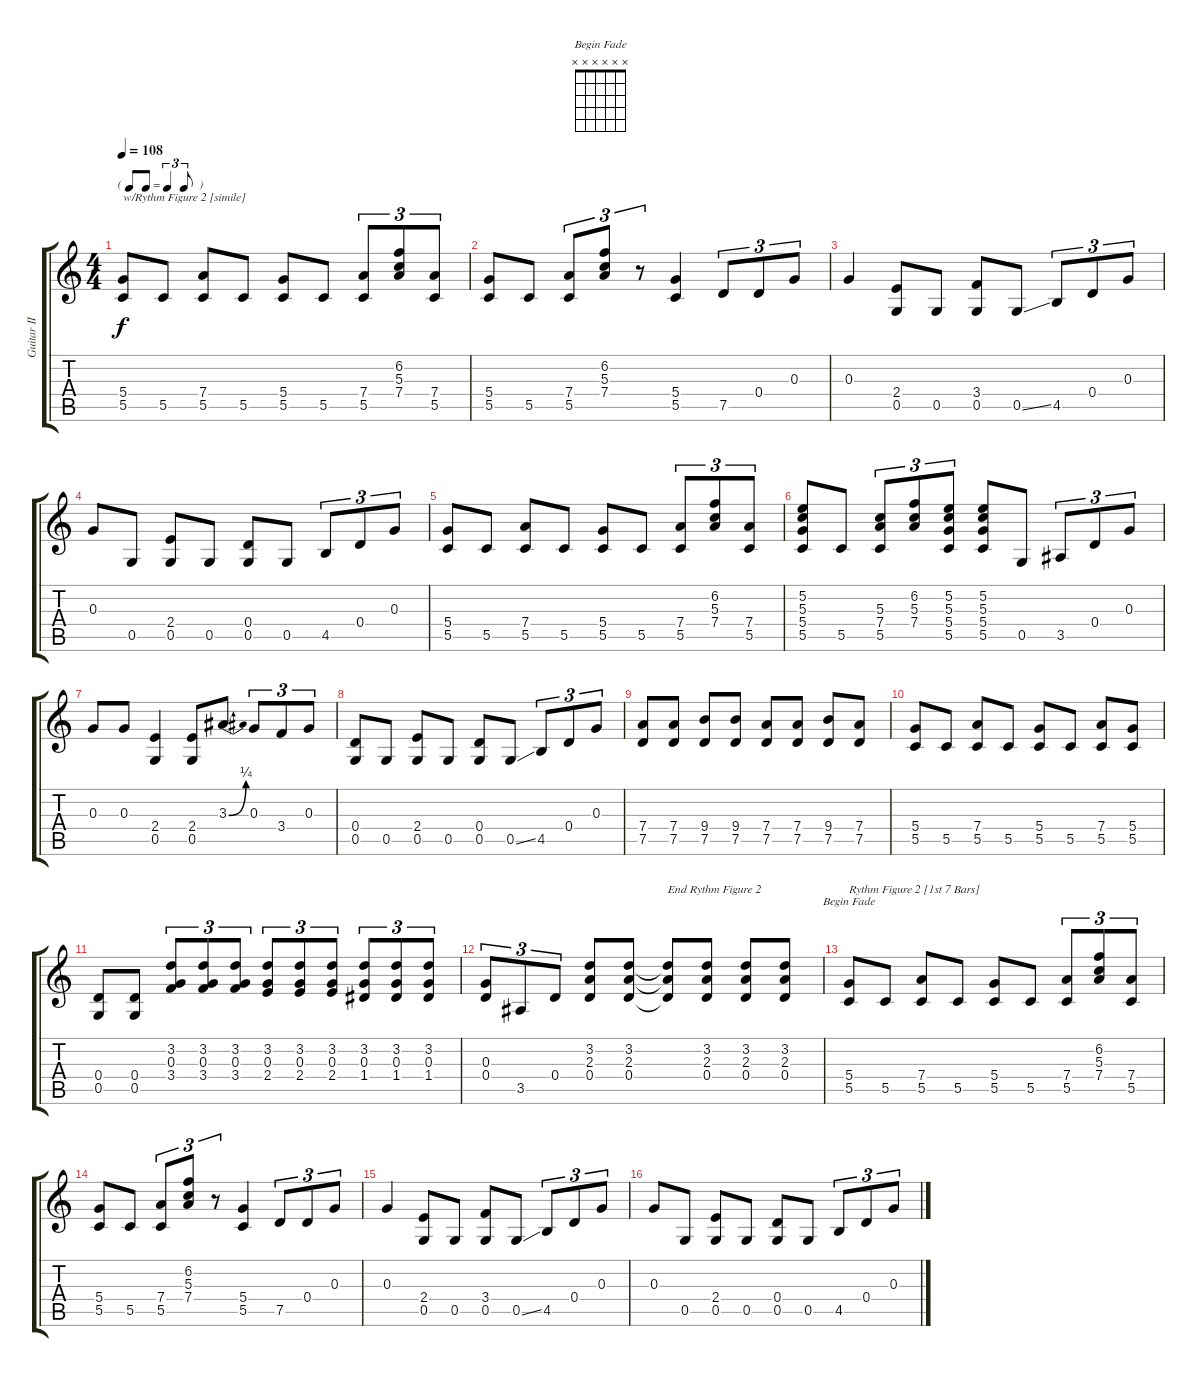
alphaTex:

\track ("Guitar II [Open G]" "Guitar II ") {instrument electricguitarclean}
\staff {score tabs}
\tuning (D4 B3 G3 D3 G2 D3) {hide}
\chord ("Begin Fade" x x x x x x)
\ts (4 4)
\tf triplet8th
\tempo 108
\clef g2
\ks c
(5.4 5.5).8{txt "w/Rythm Figure 2 [simile]" dy f} 5.5.8 (7.4 5.5).8 5.5.8 (5.4 5.5).8 5.5.8 (7.4 5.5).8{tu (3 2)} (6.2 5.3 7.4).8{tu (3 2)} (7.4 5.5).8{tu (3 2)} |
(5.4 5.5).8 5.5.8 (7.4 5.5).8{tu (3 2)} (6.2 5.3 7.4).8{tu (3 2)} r.8{tu (3 2)} (5.4 5.5).4 7.5.8{tu (3 2)} 0.4.8{tu (3 2)} 0.3.8{tu (3 2)} |
0.3.4 (2.4 0.5).8 0.5.8 (3.4 0.5).8 0.5{ss}.8 4.5.8{tu (3 2)} 0.4.8{tu (3 2)} 0.3.8{tu (3 2)} |
0.3.8 0.5.8 (2.4 0.5).8 0.5.8 (0.4 0.5).8 0.5.8 4.5.8{tu (3 2)} 0.4.8{tu (3 2)} 0.3.8{tu (3 2)} |
(5.4 5.5).8 5.5.8 (7.4 5.5).8 5.5.8 (5.4 5.5).8 5.5.8 (7.4 5.5).8{tu (3 2)} (6.2 5.3 7.4).8{tu (3 2)} (7.4 5.5).8{tu (3 2)} |
(5.2 5.3 5.4 5.5).8 5.5.8 (5.3 7.4 5.5).8{tu (3 2)} (6.2 5.3 7.4).8{tu (3 2)} (5.2 5.3 5.4 5.5).8{tu (3 2)} (5.2 5.3 5.4 5.5).8 0.5.8 3.5.8{tu (3 2)} 0.4.8{tu (3 2)} 0.3.8{tu (3 2)} |
0.3.8 0.3.8 (2.4 0.5).4 (2.4 0.5).8 3.3{be (bend 0 0 60 1)}.8 0.3.8{tu (3 2)} 3.4.8{tu (3 2)} 0.3.8{tu (3 2)} |
(0.4 0.5).8 0.5.8 (2.4 0.5).8 0.5.8 (0.4 0.5).8 0.5{ss}.8 4.5.8{tu (3 2)} 0.4.8{tu (3 2)} 0.3.8{tu (3 2)} |
(7.4 7.5).8 (7.4 7.5).8 (9.4 7.5).8 (9.4 7.5).8 (7.4 7.5).8 (7.4 7.5).8 (9.4 7.5).8 (7.4 7.5).8 |
(5.4 5.5).8 5.5.8 (7.4 5.5).8 5.5.8 (5.4 5.5).8 5.5.8 (7.4 5.5).8 (5.4 5.5).8 |
(0.4 0.5).8 (0.4 0.5).8 (3.2 0.3 3.4).8{tu (3 2)} (3.2 0.3 3.4).8{tu (3 2)} (3.2 0.3 3.4).8{tu (3 2)} (3.2 0.3 2.4).8{tu (3 2)} (3.2 0.3 2.4).8{tu (3 2)} (3.2 0.3 2.4).8{tu (3 2)} (3.2 0.3 1.4).8{tu (3 2)} (3.2 0.3 1.4).8{tu (3 2)} (3.2 0.3 1.4).8{tu (3 2)} |
(0.3 0.4).8{tu (3 2)} 3.5.8{tu (3 2)} 0.4.8{tu (3 2)} (3.2 2.3 0.4).8 (3.2 2.3 0.4).8 (3.2{t} 2.3{t} 0.4{t}).8{txt "End Rythm Figure 2"} (3.2 2.3 0.4).8 (3.2 2.3 0.4).8 (3.2 2.3 0.4).8 |
(5.4 5.5).8{ch "Begin Fade" txt "Rythm Figure 2 [1st 7 Bars]" volume 11} 5.5.8 (7.4 5.5).8 5.5.8 (5.4 5.5).8 5.5.8 (7.4 5.5).8{tu (3 2)} (6.2 5.3 7.4).8{tu (3 2)} (7.4 5.5).8{tu (3 2)} |
(5.4 5.5).8{volume 9} 5.5.8 (7.4 5.5).8{tu (3 2)} (6.2 5.3 7.4).8{tu (3 2)} r.8{tu (3 2)} (5.4 5.5).4 7.5.8{tu (3 2)} 0.4.8{tu (3 2)} 0.3.8{tu (3 2)} |
0.3.4{volume 7} (2.4 0.5).8 0.5.8 (3.4 0.5).8 0.5{ss}.8 4.5.8{tu (3 2)} 0.4.8{tu (3 2)} 0.3.8{tu (3 2)} |
0.3.8{volume 5} 0.5.8 (2.4 0.5).8 0.5.8 (0.4 0.5).8 0.5.8 4.5.8{tu (3 2)} 0.4.8{tu (3 2)} 0.3.8{tu (3 2)}
